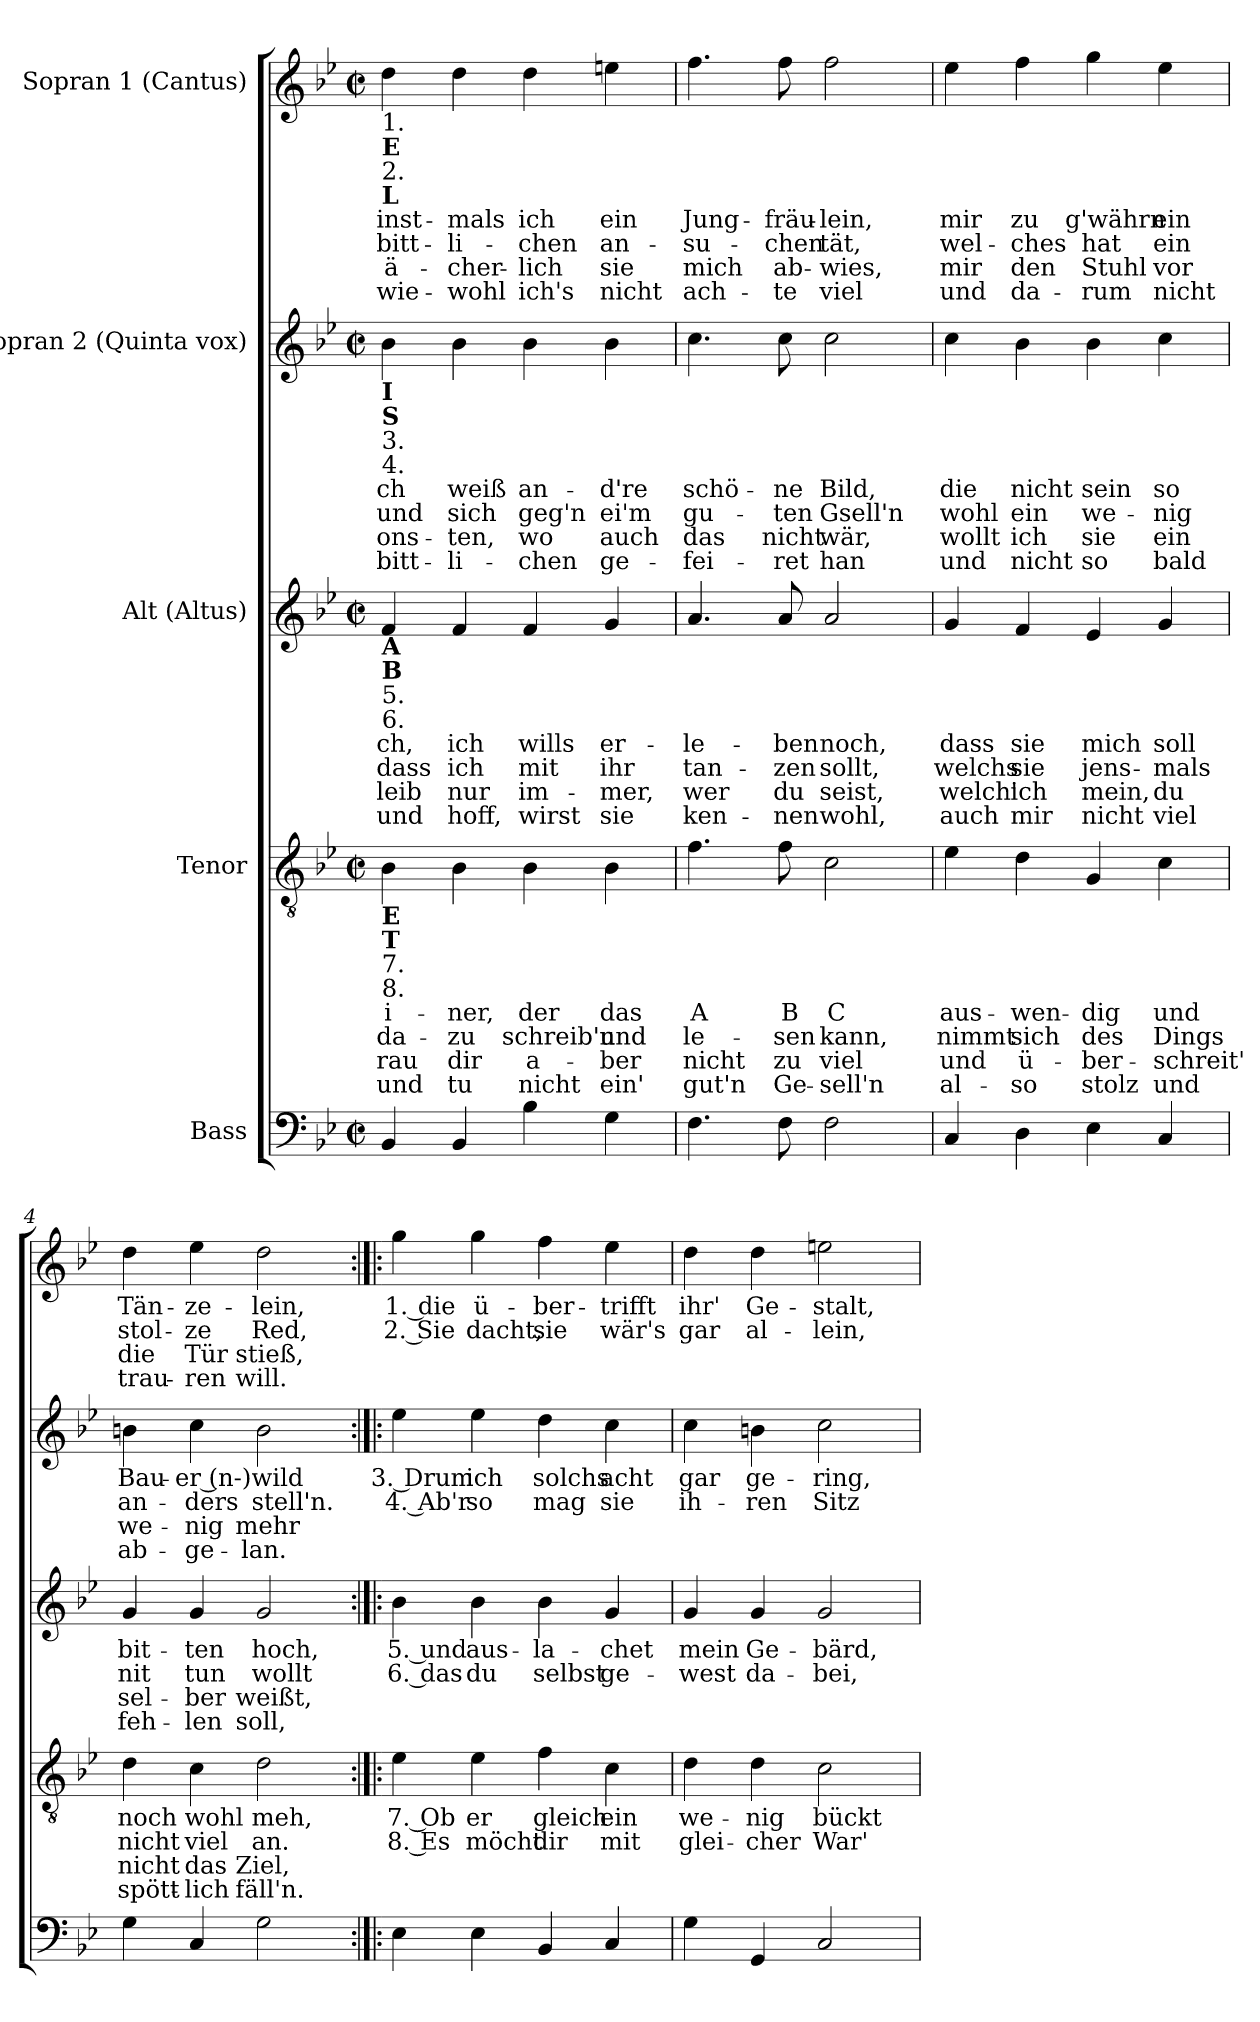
**kern	**kern	**text	**text	**text	**text	**kern	**text	**text	**text	**text	**kern	**text	**text	**text	**text	**kern	**text	**text	**text	**text
*part5	*part4	*part4	*part4	*part4	*part4	*part3	*part3	*part3	*part3	*part3	*part2	*part2	*part2	*part2	*part2	*part1	*part1	*part1	*part1	*part1
*staff5	*staff4	*staff4	*staff4	*staff4	*staff4	*staff3	*staff3	*staff3	*staff3	*staff3	*staff2	*staff2	*staff2	*staff2	*staff2	*staff1	*staff1	*staff1	*staff1	*staff1
*I"Bass	*I"Tenor	*	*	*	*	*I"Alt (Altus)	*	*	*	*	*I"Sopran 2 (Quinta vox)	*	*	*	*	*I"Sopran 1 (Cantus)	*	*	*	*
*clefF4	*clefGv2	*	*	*	*	*clefG2	*	*	*	*	*clefG2	*	*	*	*	*clefG2	*	*	*	*
*k[b-e-]	*k[b-e-]	*	*	*	*	*k[b-e-]	*	*	*	*	*k[b-e-]	*	*	*	*	*k[b-e-]	*	*	*	*
*M2/2	*M2/2	*	*	*	*	*M2/2	*	*	*	*	*M2/2	*	*	*	*	*M2/2	*	*	*	*
*met(c|)	*met(c|)	*	*	*	*	*met(c|)	*	*	*	*	*met(c|)	*	*	*	*	*met(c|)	*	*	*	*
*MM90	*MM90	*	*	*	*	*MM90	*	*	*	*	*MM90	*	*	*	*	*MM90	*	*	*	*
=1	=1	=1	=1	=1	=1	=1	=1	=1	=1	=1	=1	=1	=1	=1	=1	=1	=1	=1	=1	=1
!	!	!	!	!	!	!	!	!	!	!	!	!	!	!	!	!LO:TX:b:t=1.	!	!	!	!
!	!	!	!	!	!	!	!	!	!	!	!	!	!	!	!	!LO:TX:b:B:t=E	!	!	!	!
!	!	!	!	!	!	!	!	!	!	!	!	!	!	!	!	!LO:TX:b:t=2.	!	!	!	!
!	!	!	!	!	!	!	!	!	!	!	!	!	!	!	!	!LO:TX:b:B:t=L	!	!	!	!
!	!	!	!	!	!	!	!	!	!	!	!LO:TX:b:B:t=I	!	!	!	!	!	!	!	!	!
!	!	!	!	!	!	!	!	!	!	!	!LO:TX:b:B:t=S	!	!	!	!	!	!	!	!	!
!	!	!	!	!	!	!	!	!	!	!	!LO:TX:b:t=3.	!	!	!	!	!	!	!	!	!
!	!	!	!	!	!	!	!	!	!	!	!LO:TX:b:t=4.	!	!	!	!	!	!	!	!	!
!	!	!	!	!	!	!LO:TX:b:B:t=A	!	!	!	!	!	!	!	!	!	!	!	!	!	!
!	!	!	!	!	!	!LO:TX:b:B:t=B	!	!	!	!	!	!	!	!	!	!	!	!	!	!
!	!	!	!	!	!	!LO:TX:b:t=5.	!	!	!	!	!	!	!	!	!	!	!	!	!	!
!	!	!	!	!	!	!LO:TX:b:t=6.	!	!	!	!	!	!	!	!	!	!	!	!	!	!
!	!LO:TX:b:B:t=E	!	!	!	!	!	!	!	!	!	!	!	!	!	!	!	!	!	!	!
!	!LO:TX:b:B:t=T	!	!	!	!	!	!	!	!	!	!	!	!	!	!	!	!	!	!	!
!	!LO:TX:b:t=7.	!	!	!	!	!	!	!	!	!	!	!	!	!	!	!	!	!	!	!
!	!LO:TX:b:t=8.	!	!	!	!	!	!	!	!	!	!	!	!	!	!	!	!	!	!	!
4BB-/	4B-\	i-	da-	rau	und	4f/	ch,	dass	leib	und	4b-\	ch	und	ons-	bitt-	4dd\	inst-	bitt-	ä-	wie-
4BB-/	4B-\	-ner,	-zu	dir	tu	4f/	ich	ich	nur	hoff,	4b-\	weiß	sich	-ten,	-li-	4dd\	-mals	-li-	-cher-	-wohl
4B-\	4B-\	der	schreib'n	a-	nicht	4f/	wills	mit	im-	wirst	4b-\	an-	geg'n	wo	-chen	4dd\	ich	-chen	-lich	ich's
4G\	4B-\	das	und	-ber	ein'	4g/	er-	ihr	-mer,	sie	4b-\	-d're	ei'm	auch	ge-	4een\	ein	an-	sie	nicht
=2	=2	=2	=2	=2	=2	=2	=2	=2	=2	=2	=2	=2	=2	=2	=2	=2	=2	=2	=2	=2
4.F\	4.f\	A	le-	nicht	gut'n	4.a/	-le-	tan-	wer	ken-	4.cc\	schö-	gu-	das	-fei-	4.ff\	Jung-	-su-	mich	ach-
8F\	8f\	B	-sen	zu	Ge-	8a/	-ben	-zen	du	-nen	8cc\	-ne	-ten	nicht	-ret	8ff\	-fräu-	-chen	ab-	-te
2F\	2c\	C	kann,	viel	-sell'n	2a/	noch,	sollt,	seist,	wohl,	2cc\	Bild,	Gsell'n	wär,	han	2ff\	-lein,	tät,	-wies,	viel
=3	=3	=3	=3	=3	=3	=3	=3	=3	=3	=3	=3	=3	=3	=3	=3	=3	=3	=3	=3	=3
4C/	4e-\	aus-	nimmt	und	al-	4g/	dass	welchs	welch'	auch	4cc\	die	wohl	wollt	und	4ee-\	mir	wel-	mir	und
4D\	4d\	-wen-	sich	ü-	-so	4f/	sie	sie	ich	mir	4b-\	nicht	ein	ich	nicht	4ff\	zu	-ches	den	da-
4E-\	4G/	-dig	des	-ber-	stolz	4e-/	mich	jens-	mein,	nicht	4b-\	sein	we-	sie	so	4gg\	g'währn	hat	Stuhl	-rum
4C/	4c\	und	Dings	-schreit'	und	4g/	soll	-mals	du	viel	4cc\	so	-nig	ein	bald	4ee-\	ein	ein	vor	nicht
=4	=4	=4	=4	=4	=4	=4	=4	=4	=4	=4	=4	=4	=4	=4	=4	=4	=4	=4	=4	=4
4G\	4d\	noch	nicht	nicht	spött-	4g/	bit-	nit	sel-	feh-	4bn\	Bau-	an-	we-	ab-	4dd\	Tän-	stol-	die	trau-
4C/	4c\	wohl	viel	das	-lich	4g/	-ten	tun	-ber	-len	4cc\	-er (n-)	-ders	-nig	-ge-	4ee-\	-ze-	-ze	Tür	-ren
2G\	2d\	meh,	an.	Ziel,	fäll'n.	2g/	hoch,	wollt	weißt,	soll,	2b\	wild	stell'n.	mehr	-lan.	2dd\	-lein,	Red,	stieß,	will.
!!LO:LB:g=z
=5:|!|:	=5:|!|:	=5:|!|:	=5:|!|:	=5:|!|:	=5:|!|:	=5:|!|:	=5:|!|:	=5:|!|:	=5:|!|:	=5:|!|:	=5:|!|:	=5:|!|:	=5:|!|:	=5:|!|:	=5:|!|:	=5:|!|:	=5:|!|:	=5:|!|:	=5:|!|:	=5:|!|:
4E-\	4e-\	7. Ob	8. Es	.	.	4b-\	5. und	6. das	.	.	4ee-\	3. Drum	4. Ab'r	.	.	4gg\	1. die	2. Sie	.	.
4E-\	4e-\	er	möcht	.	.	4b-\	aus-	du	.	.	4ee-\	ich	so	.	.	4gg\	ü-	dacht,	.	.
4BB-/	4f\	gleich	dir	.	.	4b-\	-la-	selbst	.	.	4dd\	solchs	mag	.	.	4ff\	-ber-	sie	.	.
4C/	4c\	ein	mit	.	.	4g/	-chet	ge-	.	.	4cc\	acht	sie	.	.	4ee-\	-trifft	wär's	.	.
=6	=6	=6	=6	=6	=6	=6	=6	=6	=6	=6	=6	=6	=6	=6	=6	=6	=6	=6	=6	=6
4G\	4d\	we-	glei-	.	.	4g/	mein	-west	.	.	4cc\	gar	ih-	.	.	4dd\	ihr'	gar	.	.
4GG/	4d\	-nig	-cher	.	.	4g/	Ge-	da-	.	.	4bn\	ge-	-ren	.	.	4dd\	Ge-	al-	.	.
2C/	2c\	bückt	War'	.	.	2g/	-bärd,	-bei,	.	.	2cc\	-ring,	Sitz	.	.	2een\	-stalt,	-lein,	.	.
=	=	=	=	=	=	=	=	=	=	=	=	=	=	=	=	=	=	=	=	=
*-	*-	*-	*-	*-	*-	*-	*-	*-	*-	*-	*-	*-	*-	*-	*-	*-	*-	*-	*-	*-
